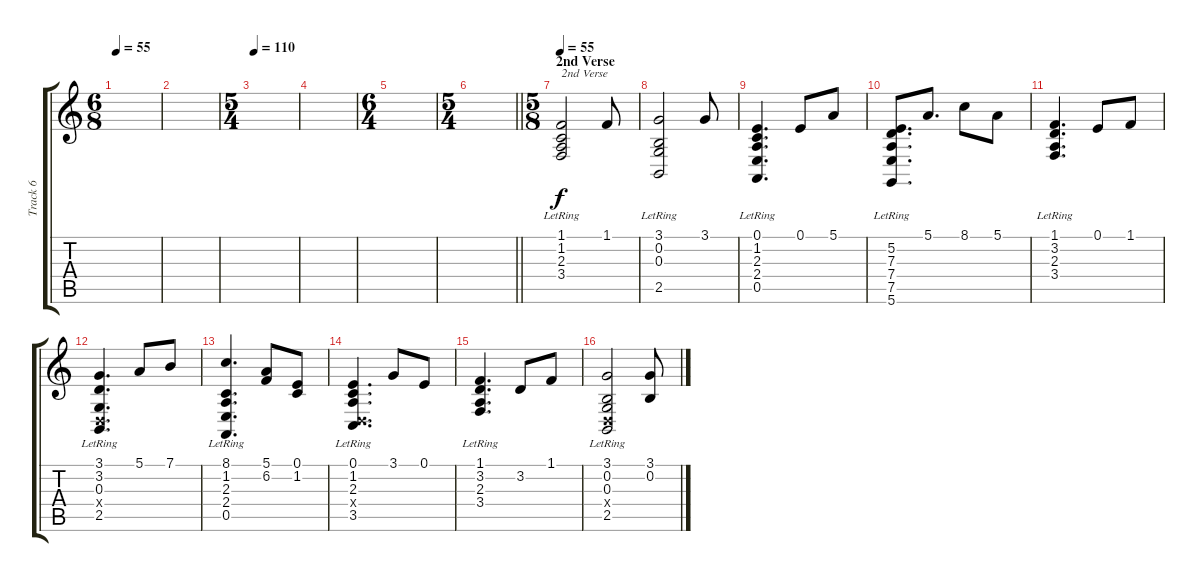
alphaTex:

\track ("Track 6" "Track 6") {instrument acousticgrandpiano}
\staff {score tabs}
\tuning (E4 B3 G3 D3 A2 D2) {hide}
\ts (6 8)
\tempo 55
\clef g2
\ks c
|
|
\ts (5 4)
\tempo 110
|
|
\ts (6 4)
|
\ts (5 4)
\barLineRight lightlight
|
\ts (5 8)
\section ("" "2nd Verse")
\tempo 55
(1.1{lr} 1.2 2.3{lr} 3.4{lr}).2{txt "2nd Verse"} 1.1.8 |
(3.1{lr} 0.2{lr} 0.3{lr} 2.5{lr}).2 3.1.8 |
(0.1{lr} 1.2{lr} 2.3{lr} 2.4{lr} 0.5{lr}).4{d} 0.1.8 5.1.8 |
(5.2{lr} 7.3{lr} 7.4{lr} 7.5 5.6{lr}).8{d} 5.1.8{d} 8.1.8 5.1.8 |
(1.1{lr} 3.2{lr} 2.3{lr} 3.4{lr}).4{d} 0.1.8 1.1.8 |
(3.1 3.2{lr} 0.3{lr} 0.4{x} 2.5{lr}).4{d} 5.1.8 7.1.8 |
(8.1 1.2 2.3 2.4{lr} 0.5{lr}).4{d} (5.1 6.2).8 (0.1 1.2).8 |
(0.1 1.2{lr} 2.3{lr} 0.4{x} 3.5{lr}).4{d} 3.1.8 0.1.8 |
(1.1{lr} 3.2{lr} 2.3{lr} 3.4{lr}).4{d} 3.2.8 1.1.8 |
(3.1 0.2 0.3{lr} 0.4{x} 2.5{lr}).2 (3.1 0.2).8
